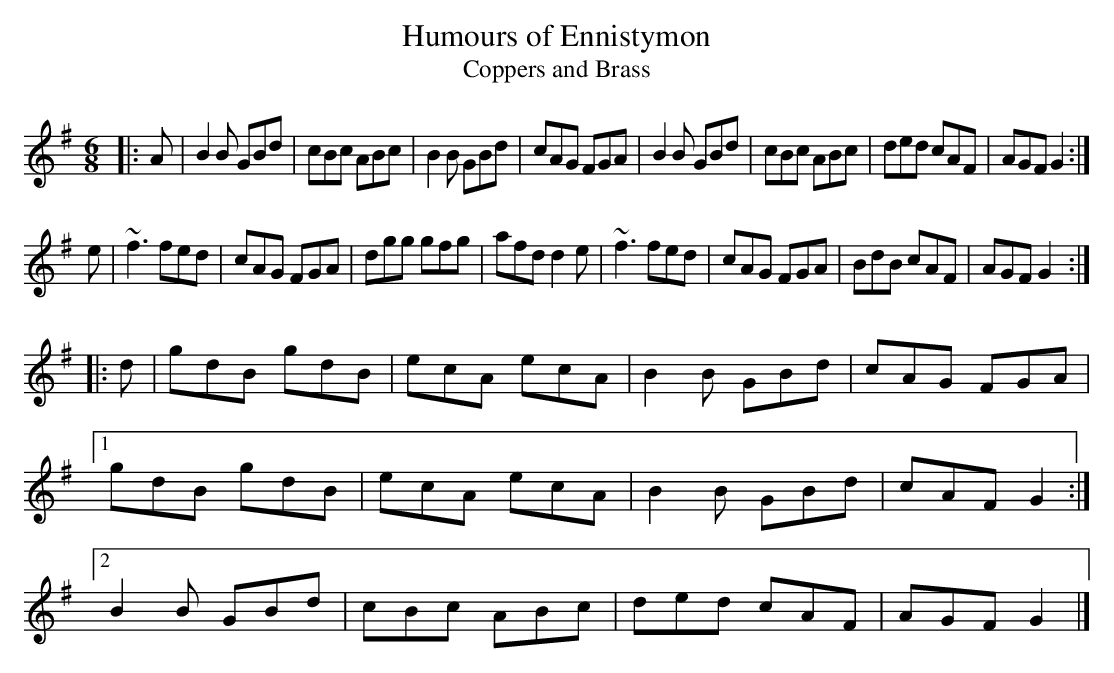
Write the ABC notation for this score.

X:1
T:Humours of Ennistymon
T:Coppers and Brass
M:6/8
L:1/8
K:G
|:A|B2B GBd|cBc ABc|B2B GBd|cAG FGA|B2B GBd|cBc ABc|ded cAF|AGF G2:|
e|~f3 fed|cAG FGA|dgg gfg|afd d2e|~f3 fed|cAG FGA|BdB cAF|AGF G2:|
|:d|gdB gdB|ecA ecA|B2B GBd|cAG FGA|
[1gdB gdB|ecA ecA|B2B GBd|cAF G2:|]
[2B2B GBd|cBc ABc|ded cAF|AGF G2|]
